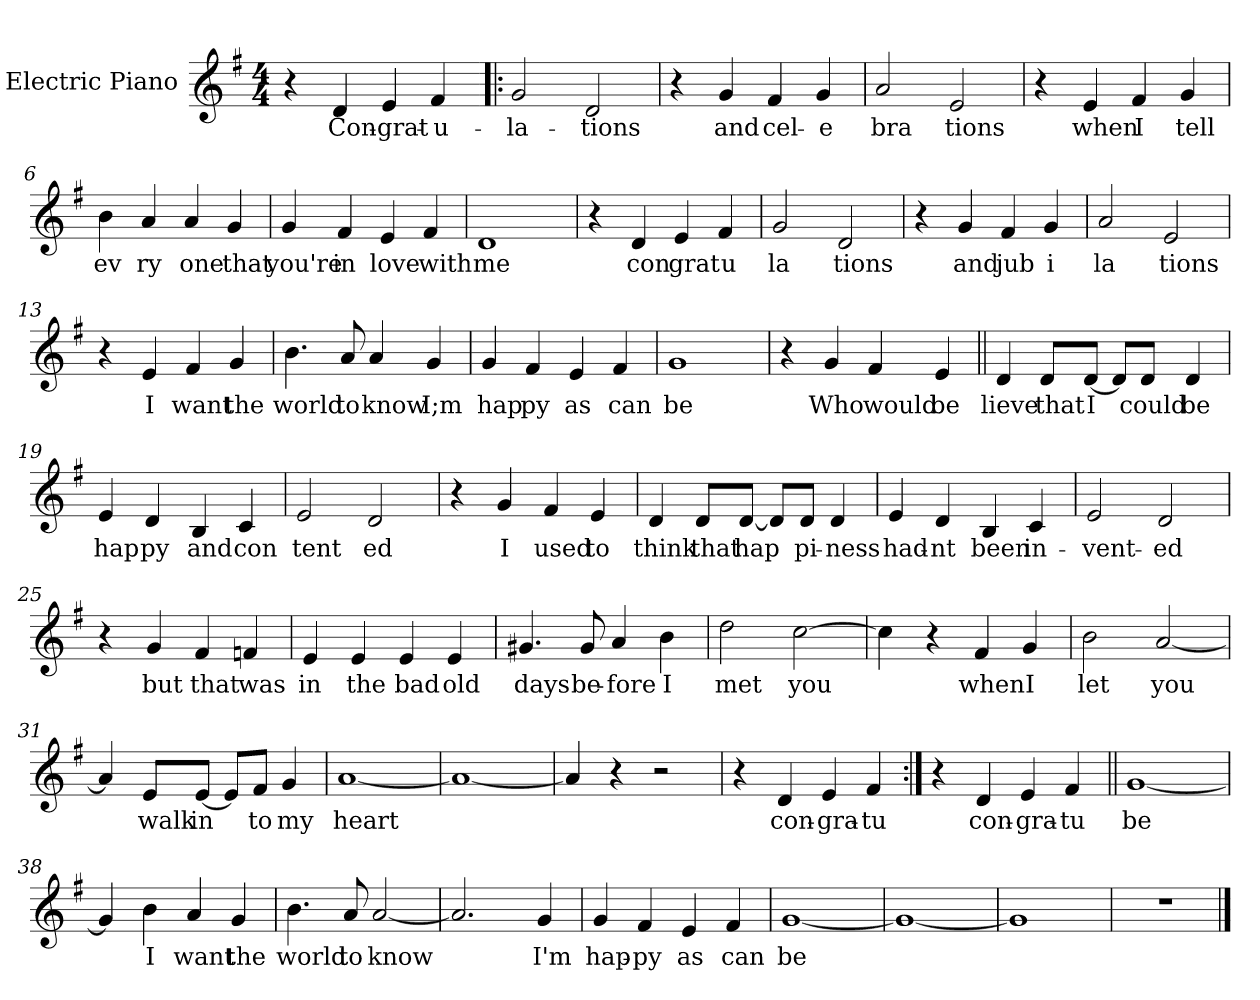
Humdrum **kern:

**kern	**text
*part1	*part1
*staff1	*staff1
*I"Electric Piano	*
*I'E.Pno	*
*clefG2	*
*k[f#]	*
*G:	*
*M4/4	*
=1	=1
4r	.
4d/	Con-
4e/	-grat-
4f#/	-u-
=2!|:	=2!|:
2g/	-la-
2d/	-tions
=3	=3
4r	.
4g/	and
4f#/	cel-
4g/	-e
=4	=4
2a/	bra
2e/	tions
=5	=5
4r	.
4e/	when
4f#/	I
4g/	tell
!!LO:LB:g=z
=6	=6
4b\	ev
4a/	ry
4a/	one
4g/	that
=7	=7
4g/	you're
4f#/	in
4e/	love
4f#/	with
=8	=8
1d	me
=9	=9
4r	.
4d/	con
4e/	grat
4f#/	u
=10	=10
2g/	la
2d/	tions
!!LO:LB:g=z
=11	=11
4r	.
4g/	and
4f#/	jub
4g/	i
=12	=12
2a/	la
2e/	tions
=13	=13
4r	.
4e/	I
4f#/	want
4g/	the
=14	=14
4.b\	world
8a/	to
4a/	know
4g/	I;m
=15	=15
4g/	hap
4f#/	py
4e/	as
4f#/	can
!!LO:LB:g=z
=16	=16
1g	be
=17	=17
4r	.
4g/	Who
4f#/	would
4e/	be
=18||	=18||
4d/	lieve
8d/L	that
[8d/J	I
8d/L]	.
8d/J	could
4d/	be
=19	=19
4e/	hap
4d/	py
4B/	and
4c/	con
=20	=20
2e/	tent
2d/	ed
!!LO:LB:g=z
=21	=21
4r	.
4g/	I
4f#/	used
4e/	to
=22	=22
4d/	think
8d/L	that
[8d/J	hap
8d/L]	.
8d/J	pi-
4d/	-ness
=23	=23
4e/	had-
4d/	-nt
4B/	been
4c/	in-
=24	=24
2e/	-vent-
2d/	-ed
=25	=25
4r	.
4g/	but
4f#/	that
4fn/	was
=26	=26
4e/	in
4e/	the
4e/	bad
4e/	old
!!LO:LB:g=z
=27	=27
4.g#X/	days
8g#/	be-
4a/	-fore
4b\	I
=28	=28
2dd\	met
[2cc\	you
=29	=29
4cc\]	.
4r	.
4f#/	when
4g/	I
=30	=30
2b\	let
[2a/	you
=31	=31
4a/]	.
8e/L	walk
[8e/J	in
8e/L]	.
8f#/J	to
4g/	my
=32	=32
[1a	heart
=33	=33
1a_	.
=34	=34
4a/]	.
4r	.
2r	.
!!LO:LB:g=z
=35	=35
4r	.
4d/	con-
4e/	-gra-
4f#/	-tu
=36:|!	=36:|!
4r	.
4d/	con-
4e/	-gra-
4f#/	-tu
=37||	=37||
[1g	be
=38	=38
4g/]	.
4b\	I
4a/	want
4g/	the
=39	=39
4.b\	world
8a/	to
[2a/	know
=40	=40
2.a/]	.
4g/	I'm
=41	=41
4g/	hap-
4f#/	-py
4e/	as
4f#/	can
!!LO:LB:g=z
=42	=42
[1g	be
=43	=43
1g_	.
=44	=44
1g]	.
=45	=45
1r	.
==	==
*-	*-
